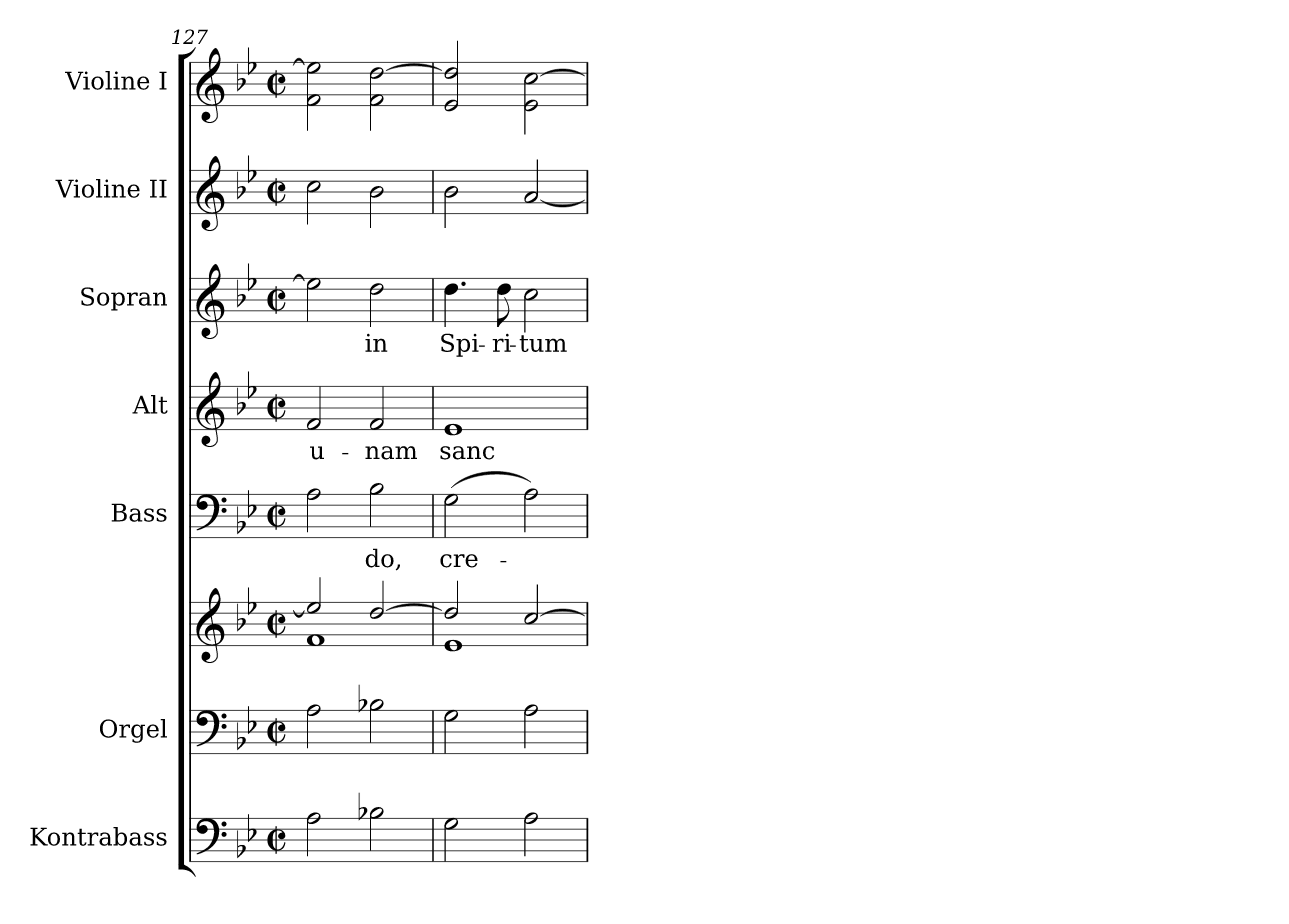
**kern	**kern	**kern	**kern	**text	**kern	**text	**kern	**text	**kern	**kern
*part7	*part6	*part6	*part5	*part5	*part4	*part4	*part3	*part3	*part2	*part1
*staff8	*staff7	*staff6	*staff5	*staff5	*staff4	*staff4	*staff3	*staff3	*staff2	*staff1
*I"Kontrabass	*I"Orgel	*	*I"Bass	*	*I"Alt	*	*I"Sopran	*	*I"Violine II	*I"Violine I
*I'Kb.	*I'Org.	*	*I'B	*	*I'A	*	*I'S	*	*I'Vl. II	*I'Vl. I
*clefF4	*clefF4	*clefG2	*clefF4	*	*clefG2	*	*clefG2	*	*clefG2	*clefG2
*ITrd7c12	*	*	*	*	*	*	*	*	*	*
*k[b-e-]	*k[b-e-]	*k[b-e-]	*k[b-e-]	*	*k[b-e-]	*	*k[b-e-]	*	*k[b-e-]	*k[b-e-]
*B-:	*B-:	*B-:	*B-:	*	*B-:	*	*B-:	*	*B-:	*B-:
*M2/2	*M2/2	*M2/2	*M2/2	*	*M2/2	*	*M2/2	*	*M2/2	*M2/2
*met(c|)	*met(c|)	*met(c|)	*met(c|)	*	*met(c|)	*	*met(c|)	*	*met(c|)	*met(c|)
=127	=127	=127	=127	=127	=127	=127	=127	=127	=127	=127
*	*	*^	*	*	*	*	*	*	*	*
!	!	!	!	!	!	!	!LO:LY:b	!	!	!	!
2AA\	2A\	2ee-/]	1f	2A\	.	2f/	u-	2ee-\]	.	2cc\	2f\ 2ee-\]
!	!	!	!	!	!LO:LY:b	!	!LO:LY:b	!	!LO:LY:b	!	!
2BB-X\	2B-X\	[>2dd/	.	2B-\	-do,	2f/	-nam	2dd\	in	2b-\	2f\ [2dd\
=128	=128	=128	=128	=128	=128	=128	=128	=128	=128	=128	=128
!	!	!	!	!	!LO:LY:b	!	!LO:LY:b	!	!LO:LY:b	!	!
2GG\	2G\	2dd/]	1e-	(>2G\	cre-	1e-	sanc-	4.dd\	Spi-	2b-\	2e-/ 2dd/]
!	!	!	!	!	!	!	!	!	!LO:LY:b	!	!
.	.	.	.	.	.	.	.	8dd\	-ri-	.	.
!	!	!	!	!	!	!	!	!	!LO:LY:b	!	!
2AA\	2A\	[>2cc/	.	2A\)	.	.	.	2cc\	-tum	[2a/	2e-\ [2cc\
*	*	*v	*v	*	*	*	*	*	*	*	*
=	=	=	=	=	=	=	=	=	=	=
*-	*-	*-	*-	*-	*-	*-	*-	*-	*-	*-
